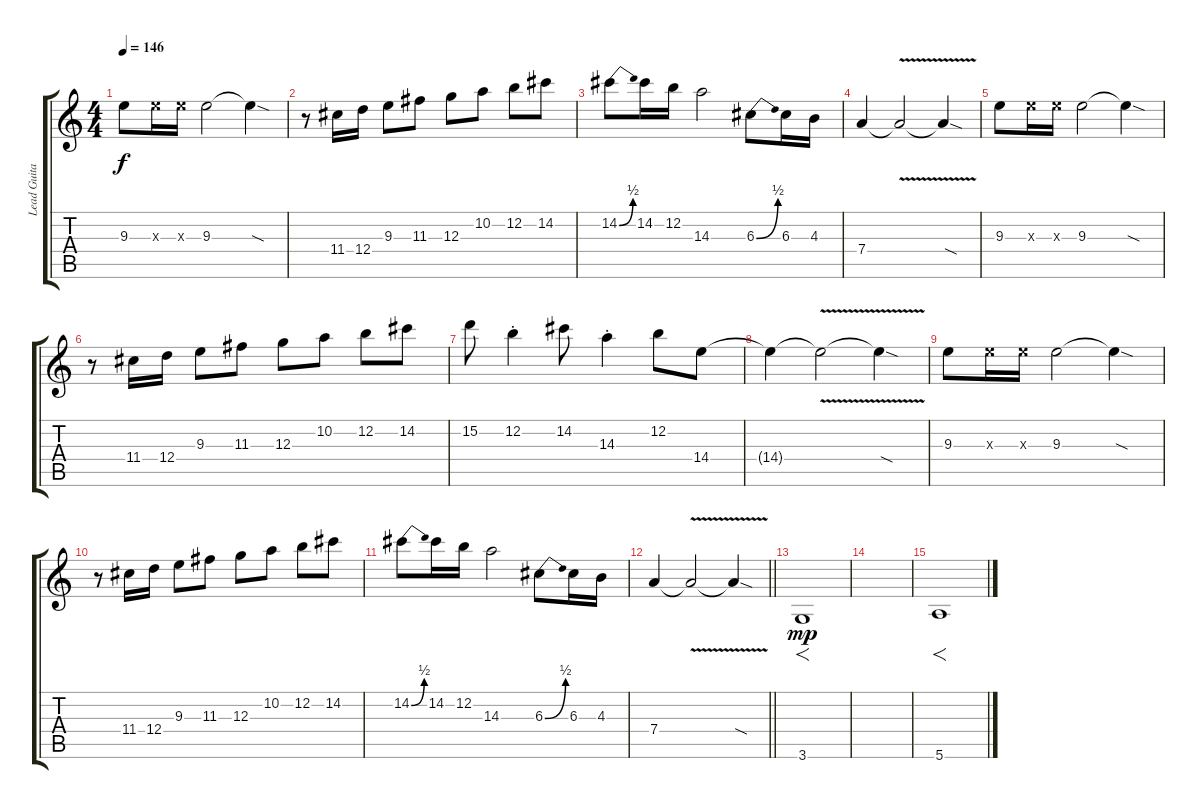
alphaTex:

\track ("Lead Guitar" "Lead Guita") {instrument overdrivenguitar}
\staff {score tabs}
\tuning (E4 B3 G3 D3 A2 E2) {hide}
\ts (4 4)
\tempo 146
\clef g2
\ks c
9.3.8{dy f} 9.3{x}.16 9.3{x}.16 9.3.2 9.3{sod t}.4 |
r.8 11.4.16 12.4.16 9.3.8 11.3.8 12.3.8 10.2.8 12.2.8 14.2.8 |
14.2{be (bend 0 0 60 2)}.8 14.2.16 12.2.16 14.3.2 6.3{be (bend 0 0 60 2)}.8 6.3.16 4.3.16 |
7.4.4 7.4{v t}.2 7.4{sod t}.4 |
9.3.8 9.3{x}.16 9.3{x}.16 9.3.2 9.3{sod t}.4 |
r.8 11.4.16 12.4.16 9.3.8 11.3.8 12.3.8 10.2.8 12.2.8 14.2.8 |
15.2.8 12.2{st}.4 14.2.8 14.3{st}.4 12.2.8 14.4.8 |
14.4{t}.4 14.4{v t}.2 14.4{sod t}.4 |
9.3.8 9.3{x}.16 9.3{x}.16 9.3.2 9.3{sod t}.4 |
r.8 11.4.16 12.4.16 9.3.8 11.3.8 12.3.8 10.2.8 12.2.8 14.2.8 |
14.2{be (bend 0 0 60 2)}.8 14.2.16 12.2.16 14.3.2 6.3{be (bend 0 0 60 2)}.8 6.3.16 4.3.16 |
\barLineRight lightlight
7.4.4 7.4{v t}.2 7.4{sod t}.4 |
3.6.1{f dy mp} |
|
5.6.1{f}
